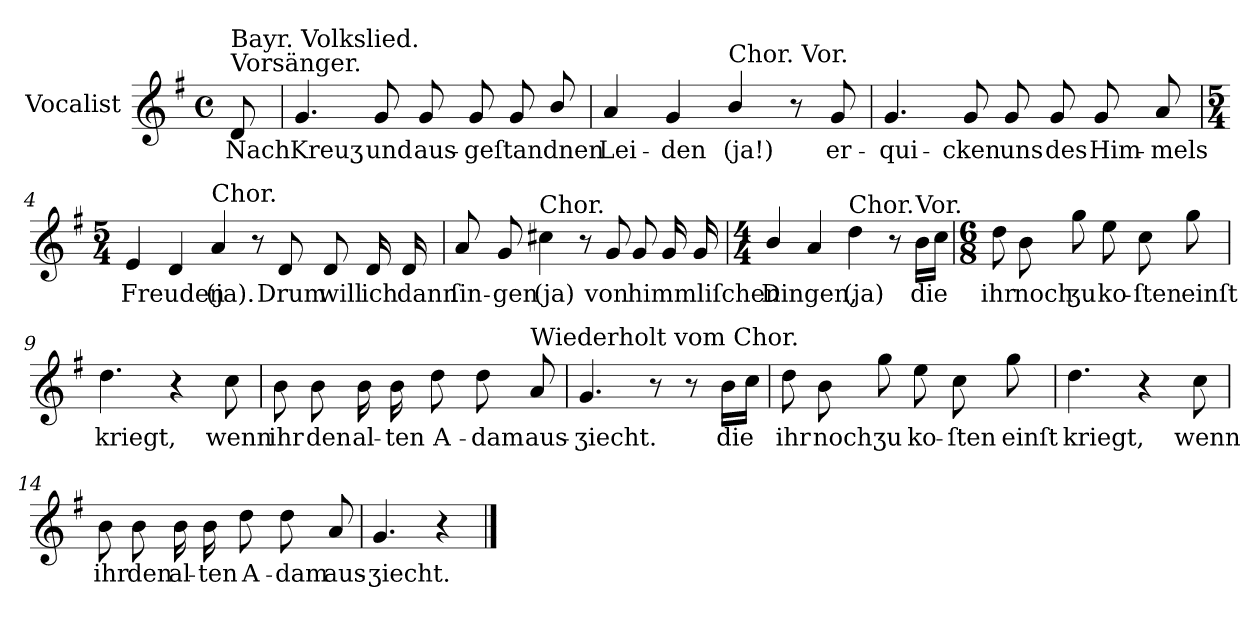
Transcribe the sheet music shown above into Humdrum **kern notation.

**kern	**text
*part1	*part1
*staff1	*staff1
*I"Vocalist	*
*k[f#]	*
*G:	*
*M4/4	*
*met(c)	*
=	=
!LO:TX:a:t=Vorsänger.	!
!LO:TX:a:t=Bayr. Volkslied.	!
8d	Nach
=1	=1
4.g	Kreuʒ
8g	und
8g	aus-
8g	-geſtandnen
8g	.
8b/	.
=2	=2
4a	Lei-
4g	-den
!LO:TX:a:t=Chor. Vor.	!
4b/	(ja!)
8r	.
8g	er-
=3	=3
4.g	-qui-
8g	-cken
8g	uns
8g	des
8g	Him-
8a	-mels
=4	=4
*M5/4	*
4e	Freuden
4d	.
!LO:TX:a:t=Chor.	!
4a	(ja).
8r	.
8d	Drum
8d	will
16d	ich
16d	dann
=5	=5
8a	ſin-
8g	-gen
!LO:TX:a:t=Chor.	!
4cc#X	(ja)
8r	.
8g	von
8g	himmliſchen
16g	.
16g	.
=6	=6
*M4/4	*
4b/	Dingen,
4a	.
!LO:TX:a:t=Chor.	!
4dd	(ja)
8r	.
!LO:TX:a:t=Vor.	!
16bLL	die
16ccJJ	.
=8	=8
*M6/8	*
8dd	ihr
8b	noch
8gg	ʒu
8ee	ko-
8cc	-ſten
8gg	einſt
=9	=9
4.dd	kriegt,
4r	.
8cc	wenn
=10	=10
8b	ihr
8b	den
16b	al-
16b	-ten
8dd	A-
8dd	-dam
!LO:TX:a:t=Wiederholt vom Chor.	!
8a	aus-
=11	=11
4.g	-ʒiecht.
8r	.
8r	.
16bLL	die
16ccJJ	.
=12	=12
8dd	ihr
8b	noch
8gg	ʒu
8ee	ko-
8cc	-ſten
8gg	einſt
=13	=13
4.dd	kriegt,
4r	.
8cc	wenn
=14	=14
8b	ihr
8b	den
16b	al-
16b	-ten
8dd	A-
8dd	-dam
8a	aus-
=15	=15
4.g	-ʒiecht.
4r	.
==	==
*-	*-
